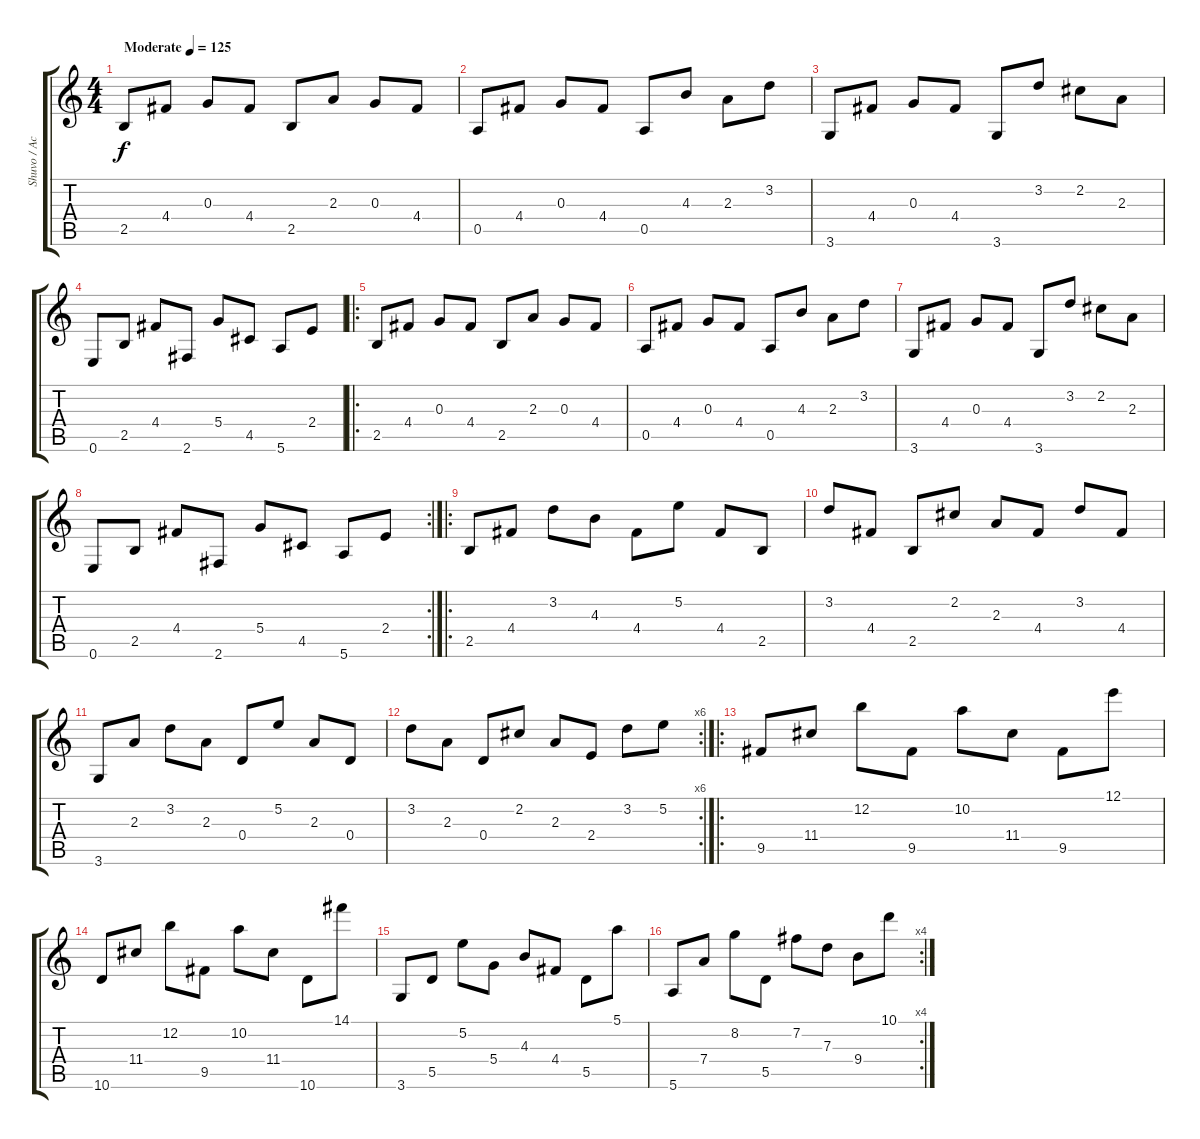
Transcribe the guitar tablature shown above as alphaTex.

\track ("Shuvo / Accoustic Guitar" "Shuvo / Ac") {instrument acousticguitarnylon}
\staff {score tabs}
\tuning (E4 B3 G3 D3 A2 E2) {hide}
\ts (4 4)
\tempo (125 "Moderate")
\clef g2
\ks c
2.5.8{dy f instrument acousticguitarnylon} 4.4.8 0.3.8 4.4.8 2.5.8 2.3.8 0.3.8 4.4.8 |
0.5.8 4.4.8 0.3.8 4.4.8 0.5.8 4.3.8 2.3.8 3.2.8 |
3.6.8 4.4.8 0.3.8 4.4.8 3.6.8 3.2.8 2.2.8 2.3.8 |
0.6.8 2.5.8 4.4.8 2.6.8 5.4.8 4.5.8 5.6.8 2.4.8 |
\ro
2.5.8 4.4.8 0.3.8 4.4.8 2.5.8 2.3.8 0.3.8 4.4.8 |
0.5.8 4.4.8 0.3.8 4.4.8 0.5.8 4.3.8 2.3.8 3.2.8 |
3.6.8 4.4.8 0.3.8 4.4.8 3.6.8 3.2.8 2.2.8 2.3.8 |
\rc 2
0.6.8 2.5.8 4.4.8 2.6.8 5.4.8 4.5.8 5.6.8 2.4.8 |
\ro
2.5.8 4.4.8 3.2.8 4.3.8 4.4.8 5.2.8 4.4.8 2.5.8 |
3.2.8 4.4.8 2.5.8 2.2.8 2.3.8 4.4.8 3.2.8 4.4.8 |
3.6.8 2.3.8 3.2.8 2.3.8 0.4.8 5.2.8 2.3.8 0.4.8 |
\rc 6
3.2.8 2.3.8 0.4.8 2.2.8 2.3.8 2.4.8 3.2.8 5.2.8 |
\ro
9.5.8 11.4.8 12.2.8 9.5.8 10.2.8 11.4.8 9.5.8 12.1.8 |
10.6.8 11.4.8 12.2.8 9.5.8 10.2.8 11.4.8 10.6.8 14.1.8 |
3.6.8 5.5.8 5.2.8 5.4.8 4.3.8 4.4.8 5.5.8 5.1.8 |
\rc 4
5.6.8 7.4.8 8.2.8 5.5.8 7.2.8 7.3.8 9.4.8 10.1.8
